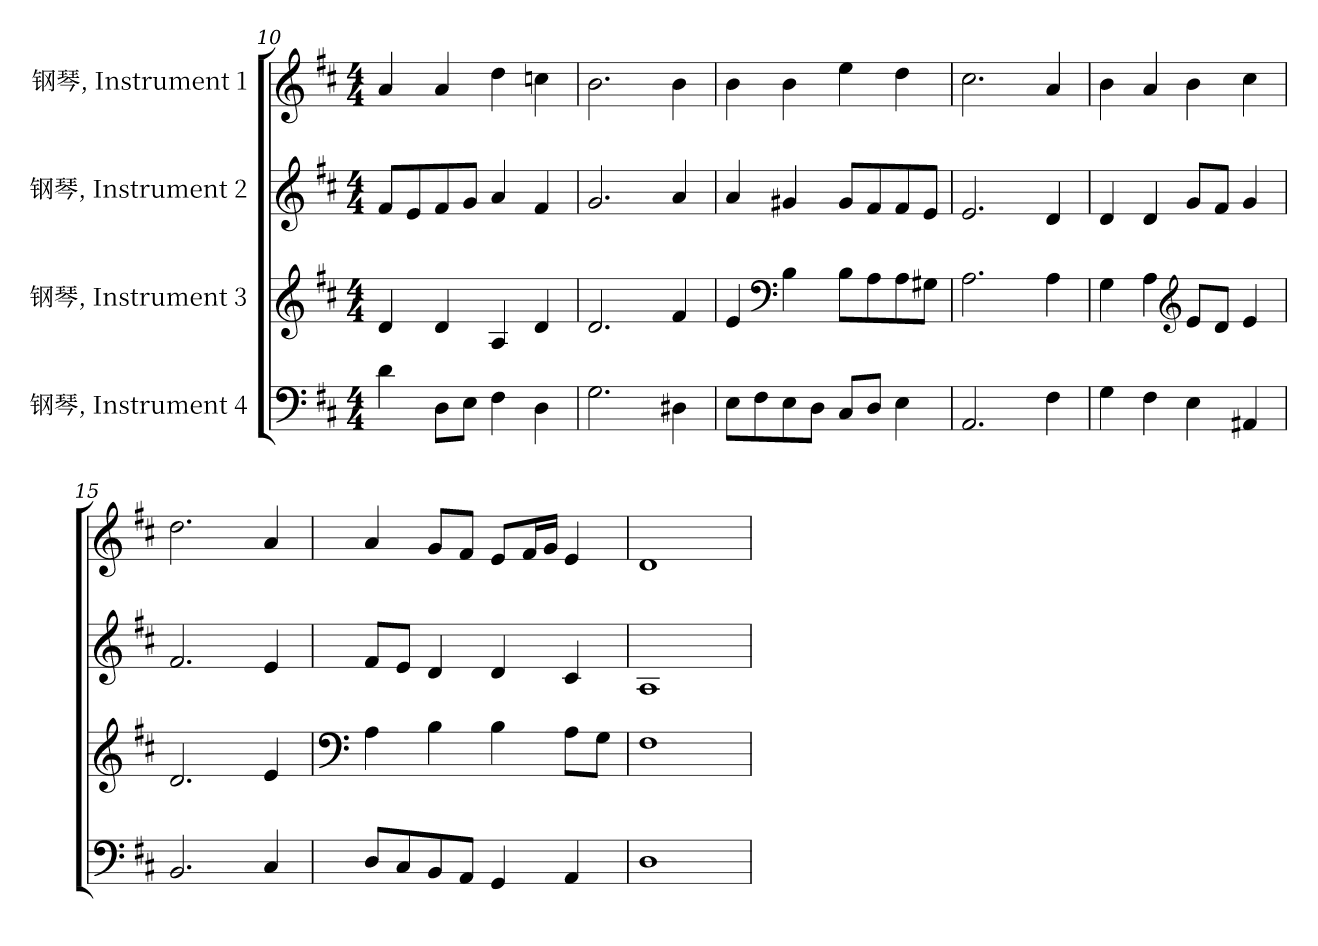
**kern	**kern	**kern	**kern
*part4	*part3	*part2	*part1
*staff4	*staff3	*staff2	*staff1
*I"钢琴, Instrument 4	*I"钢琴, Instrument 3	*I"钢琴, Instrument 2	*I"钢琴, Instrument 1
*clefF4	*clefG2	*clefG2	*clefG2
*k[f#c#]	*k[f#c#]	*k[f#c#]	*k[f#c#]
*M4/4	*M4/4	*M4/4	*M4/4
=10	=10	=10	=10
4d\	4d/	8f#/L	4a/
.	.	8e/	.
8D\L	4d/	8f#/	4a/
8E\J	.	8g/J	.
4F#\	4A/	4a/	4dd\
4D\	4d/	4f#/	4ccn\
=11	=11	=11	=11
2.G\	2.d/	2.g/	2.b\
4D#X\	4f#/	4a/	4b\
!!LO:LB:g=z
=12	=12	=12	=12
8E\L	4e/	4a/	4b\
8F#\	.	.	.
*	*clefF4	*	*
8E\	4B\	4g#X/	4b\
8D\J	.	.	.
8C#/L	8B\L	8g#/L	4ee\
8D/J	8A\	8f#/	.
4E\	8A\	8f#/	4dd\
.	8G#X\J	8e/J	.
=13	=13	=13	=13
2.AA/	2.A\	2.e/	2.cc#\
4F#\	4A\	4d/	4a/
=14	=14	=14	=14
4G\	4G\	4d/	4b\
4F#\	4A\	4d/	4a/
*	*clefG2	*	*
4E\	8e/L	8g/L	4b\
.	8d/J	8f#/J	.
4AA#X/	4e/	4g/	4cc#\
=15	=15	=15	=15
2.BB/	2.d/	2.f#/	2.dd\
4C#/	4e/	4e/	4a/
=16	=16	=16	=16
*	*clefF4	*	*
8D/L	4A\	8f#/L	4a/
8C#/	.	8e/J	.
8BB/	4B\	4d/	8g/L
8AA/J	.	.	8f#/J
4GG/	4B\	4d/	8e/L
.	.	.	16f#/L
.	.	.	16g/JJ
4AA/	8A\L	4c#/	4e/
.	8G\J	.	.
=17	=17	=17	=17
1D	1F#	1A	1d
=	=	=	=
*-	*-	*-	*-
